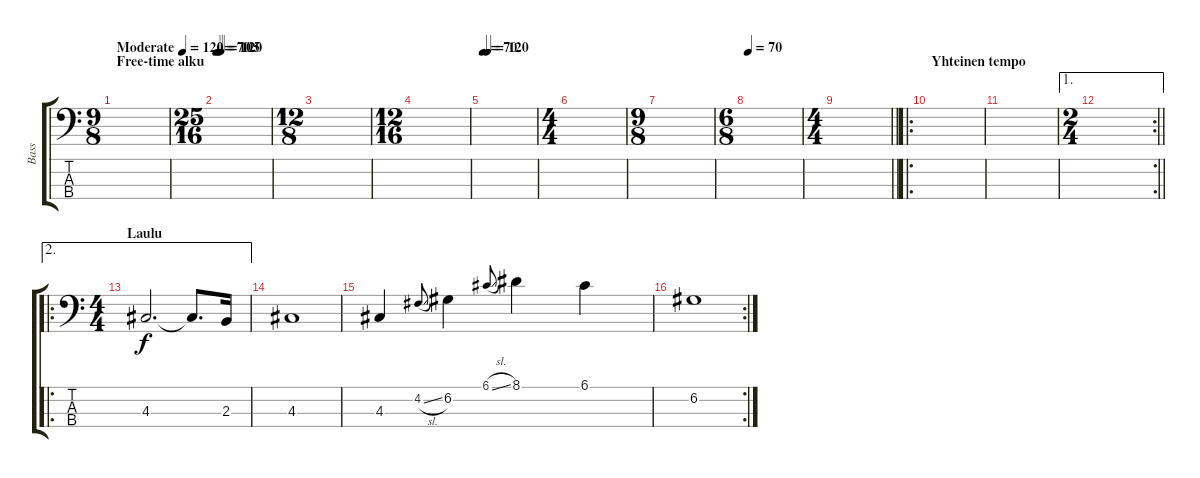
\track ("Bass" "Bass") {instrument electricbassfinger}
\staff {score tabs}
\tuning (G2 D2 A1 E1) {hide}
\ts (9 8)
\section ("" "Free-time alku")
\tempo (120 "Moderate")
\tempo 98
\tempo (120 "Moderate")
\clef f4
\ks c
|
\ts (25 16)
\tempo 70
\tempo (105 0.04)
\tempo (120 0.08)
|
\ts (12 8)
|
\ts (12 16)
|
\tempo 70
\tempo (120 0.08333333333333333)
|
\ts (4 4)
|
\ts (9 8)
|
\ts (6 8)
\tempo 70
|
\ts (4 4)
\barLineRight lightlight
|
\ro
\section ("" "Yhteinen tempo")
|
|
\ae 1
\rc 2
\ts (2 4)
\barLineRight lightlight
|
\ae 2
\ro
\ts (4 4)
\section ("" "Laulu")
4.3.2{d} 4.3{t}.8{d} 2.3.16 |
4.3.1 |
4.3.4 4.2{sl}.8{gr onbeat} 6.2.4 6.1{sl}.8{gr onbeat} 8.1.4 6.1.4 |
\rc 2
6.2.1
